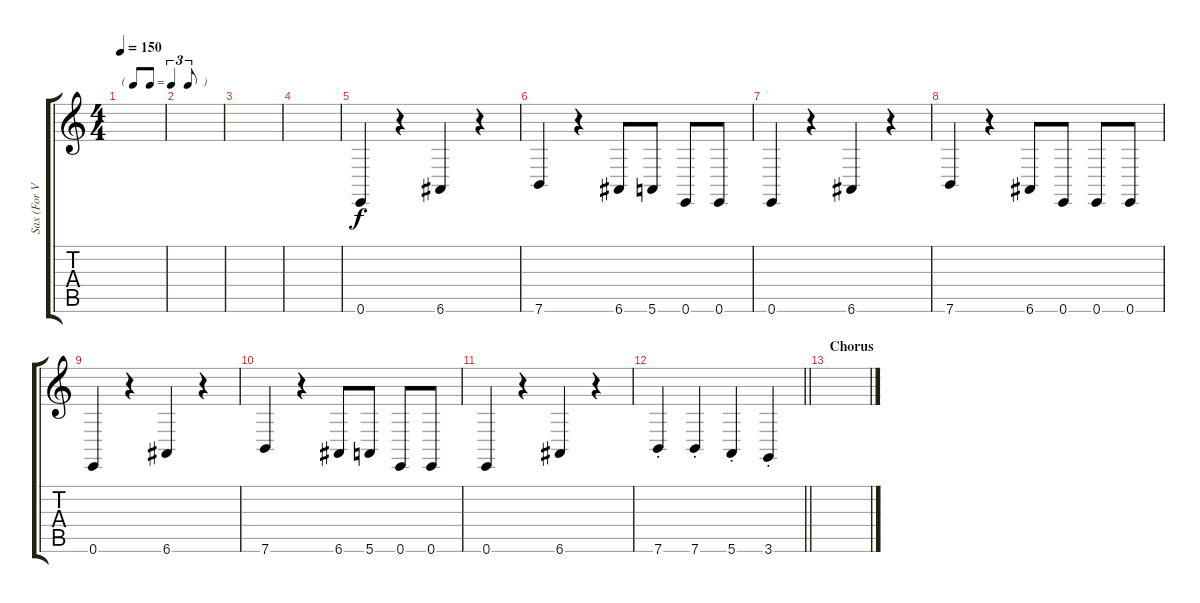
\track ("Sax (For Volume)" "Sax (For V") {instrument tenorsax}
\staff {score tabs}
\tuning (E4 B3 G3 D3 A2 E2) {hide}
\ts (4 4)
\tf triplet8th
\tempo 150
\clef g2
\ks c
|
|
|
|
0.6.4 r.4 6.6.4 r.4 |
7.6.4 r.4 6.6.8 5.6.8 0.6.8 0.6.8 |
0.6.4 r.4 6.6.4 r.4 |
7.6.4 r.4 6.6.8 0.6.8 0.6.8 0.6.8 |
0.6.4 r.4 6.6.4 r.4 |
7.6.4 r.4 6.6.8 5.6.8 0.6.8 0.6.8 |
0.6.4 r.4 6.6.4 r.4 |
\barLineRight lightlight
7.6{st}.4 7.6{st}.4 5.6{st}.4 3.6{st}.4 |
\section ("" "Chorus")
